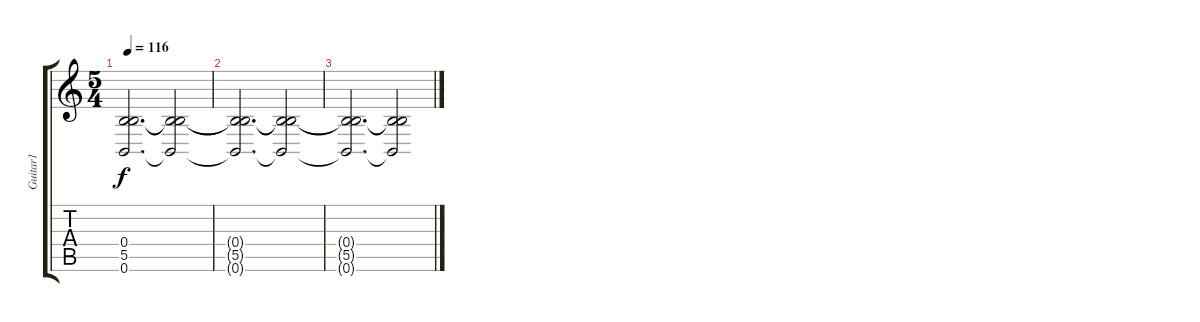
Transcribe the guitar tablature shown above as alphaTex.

\track ("Guitar1" "Guitar1") {instrument overdrivenguitar}
\staff {score tabs}
\tuning (B3 Ab3 E3 B2 Gb2 B1) {hide}
\ts (5 4)
\tempo 116
\clef g2
\ks c
(0.4{t} 5.5{t} 0.6{t}).2{d dy f} (0.4{t} 5.5{t} 0.6{t}).2 |
(0.4{t} 5.5{t} 0.6{t}).2{d} (0.4{t} 5.5{t} 0.6{t}).2 |
(0.4{t} 5.5{t} 0.6{t}).2{d} (0.4{t} 5.5{t} 0.6{t}).2
